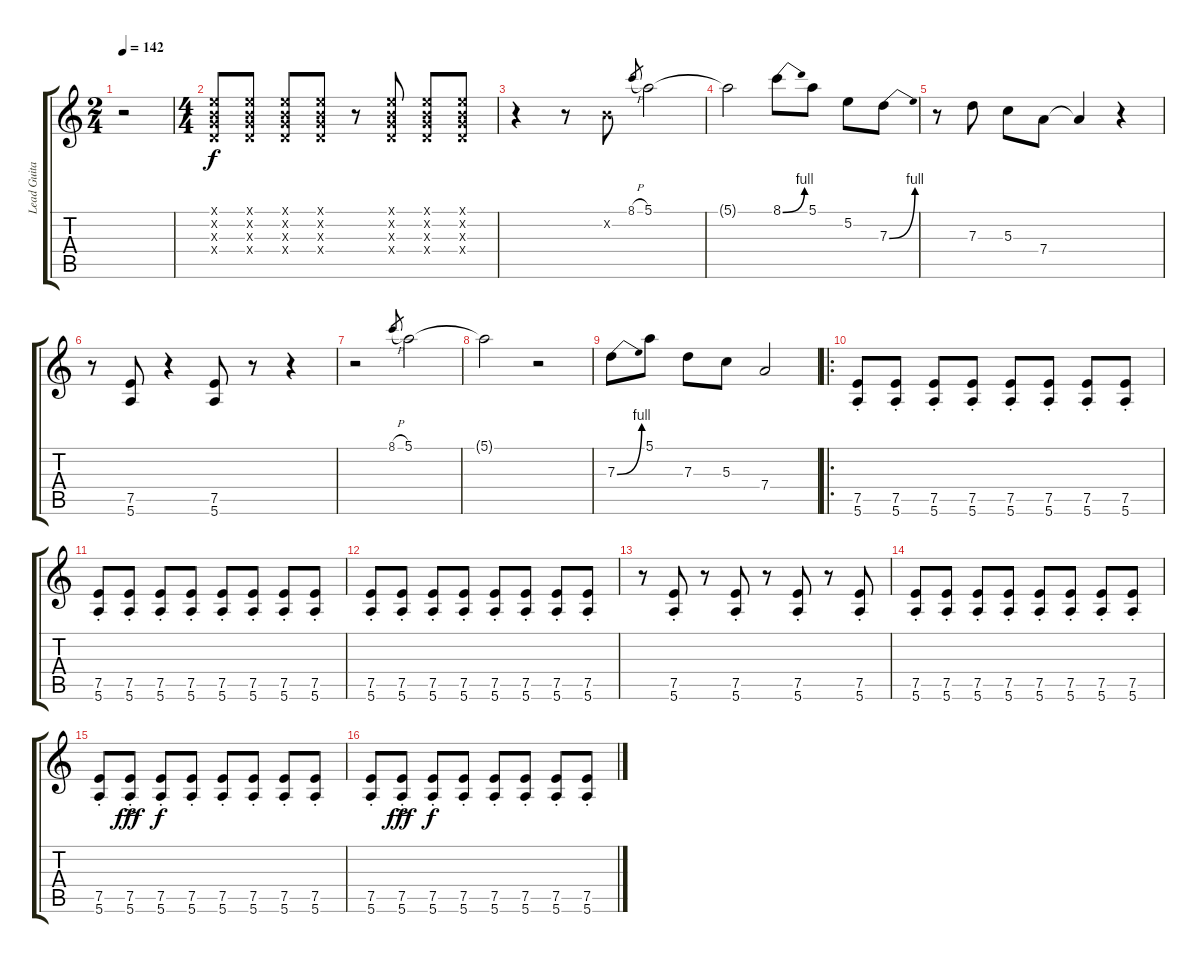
\track ("Lead Guitar" "Lead Guita") {instrument distortionguitar}
\staff {score tabs}
\tuning (E4 B3 G3 D3 A2 E2) {hide}
\ts (2 4)
\tempo 142
\clef g2
\ks c
r.2{dy f instrument distortionguitar} |
\ts (4 4)
(0.1{x} 0.2{x} 0.3{x} 0.4{x}).8 (0.1{x} 0.2{x} 0.3{x} 0.4{x}).8 (0.1{x} 0.2{x} 0.3{x} 0.4{x}).8 (0.1{x} 0.2{x} 0.3{x} 0.4{x}).8 r.8 (0.1{x} 0.2{x} 0.3{x} 0.4{x}).8 (0.1{x} 0.2{x} 0.3{x} 0.4{x}).8 (0.1{x} 0.2{x} 0.3{x} 0.4{x}).8 |
r.4 r.8 0.2{x}.8 8.1{h}.8{gr} 5.1.2 |
5.1{t}.2 8.1{be (bend 0 0 60 4)}.8 5.1.8 5.2.8 7.3{be (bend 0 0 60 4)}.8 |
r.8 7.3.8 5.3.8 7.4.8 7.4{t}.4 r.4 |
r.8 (7.5 5.6).8 r.4 (7.5 5.6).8 r.8 r.4 |
r.2 8.1{h}.8{gr} 5.1.2 |
5.1{t}.2 r.2 |
7.3{be (bend 0 0 60 4)}.8 5.1.8 7.3.8 5.3.8 7.4.2 |
\ro
(7.5{st} 5.6{st}).8 (7.5{st} 5.6{st}).8 (7.5{st} 5.6{st}).8 (7.5{st} 5.6{st}).8 (7.5{st} 5.6{st}).8 (7.5{st} 5.6{st}).8 (7.5{st} 5.6{st}).8 (7.5{st} 5.6{st}).8 |
(7.5{st} 5.6{st}).8 (7.5{st} 5.6{st}).8 (7.5{st} 5.6{st}).8 (7.5{st} 5.6{st}).8 (7.5{st} 5.6{st}).8 (7.5{st} 5.6{st}).8 (7.5{st} 5.6{st}).8 (7.5{st} 5.6{st}).8 |
(7.5{st} 5.6{st}).8 (7.5{st} 5.6{st}).8 (7.5{st} 5.6{st}).8 (7.5{st} 5.6{st}).8 (7.5{st} 5.6{st}).8 (7.5{st} 5.6{st}).8 (7.5{st} 5.6{st}).8 (7.5{st} 5.6{st}).8 |
r.8 (7.5{st} 5.6{st}).8 r.8 (7.5{st} 5.6{st}).8 r.8 (7.5{st} 5.6{st}).8 r.8 (7.5{st} 5.6{st}).8 |
(7.5{st} 5.6{st}).8 (7.5{st} 5.6{st}).8 (7.5{st} 5.6{st}).8 (7.5{st} 5.6{st}).8 (7.5{st} 5.6{st}).8 (7.5{st} 5.6{st}).8 (7.5{st} 5.6{st}).8 (7.5{st} 5.6{st}).8 |
(7.5{st} 5.6{st}).8 (7.5{ac st} 5.6{ac st}).8{dy fff} (7.5{st} 5.6{st}).8{dy f} (7.5{st} 5.6{st}).8 (7.5{st} 5.6{st}).8 (7.5{st} 5.6{st}).8 (7.5{st} 5.6{st}).8 (7.5{st} 5.6{st}).8 |
(7.5{st} 5.6{st}).8 (7.5{ac st} 5.6{ac st}).8{dy fff} (7.5{st} 5.6{st}).8{dy f} (7.5{st} 5.6{st}).8 (7.5{st} 5.6{st}).8 (7.5{st} 5.6{st}).8 (7.5{st} 5.6{st}).8 (7.5{st} 5.6{st}).8
